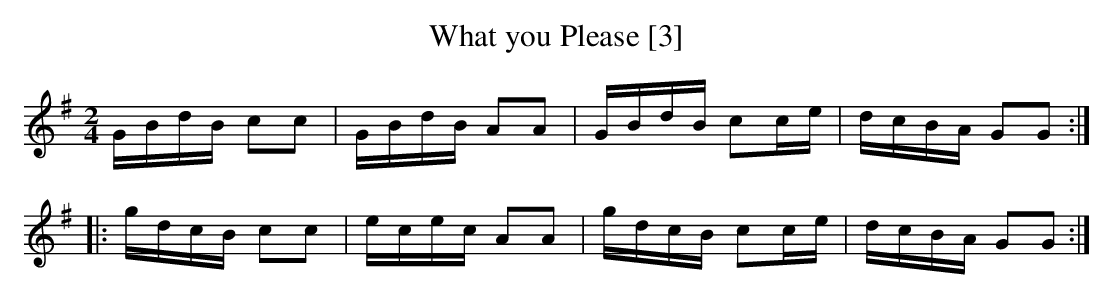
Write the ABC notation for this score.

X:1
T:What you Please [3]
M:2/4
L:1/8
K:G
G/B/d/B/ cc|G/B/d/B/ AA|G/B/d/B/ cc/e/|d/c/B/A/ GG:|
|:g/d/c/B/ cc|e/c/e/c/ AA|g/d/c/B/ cc/e/|d/c/B/A/ GG:|]
